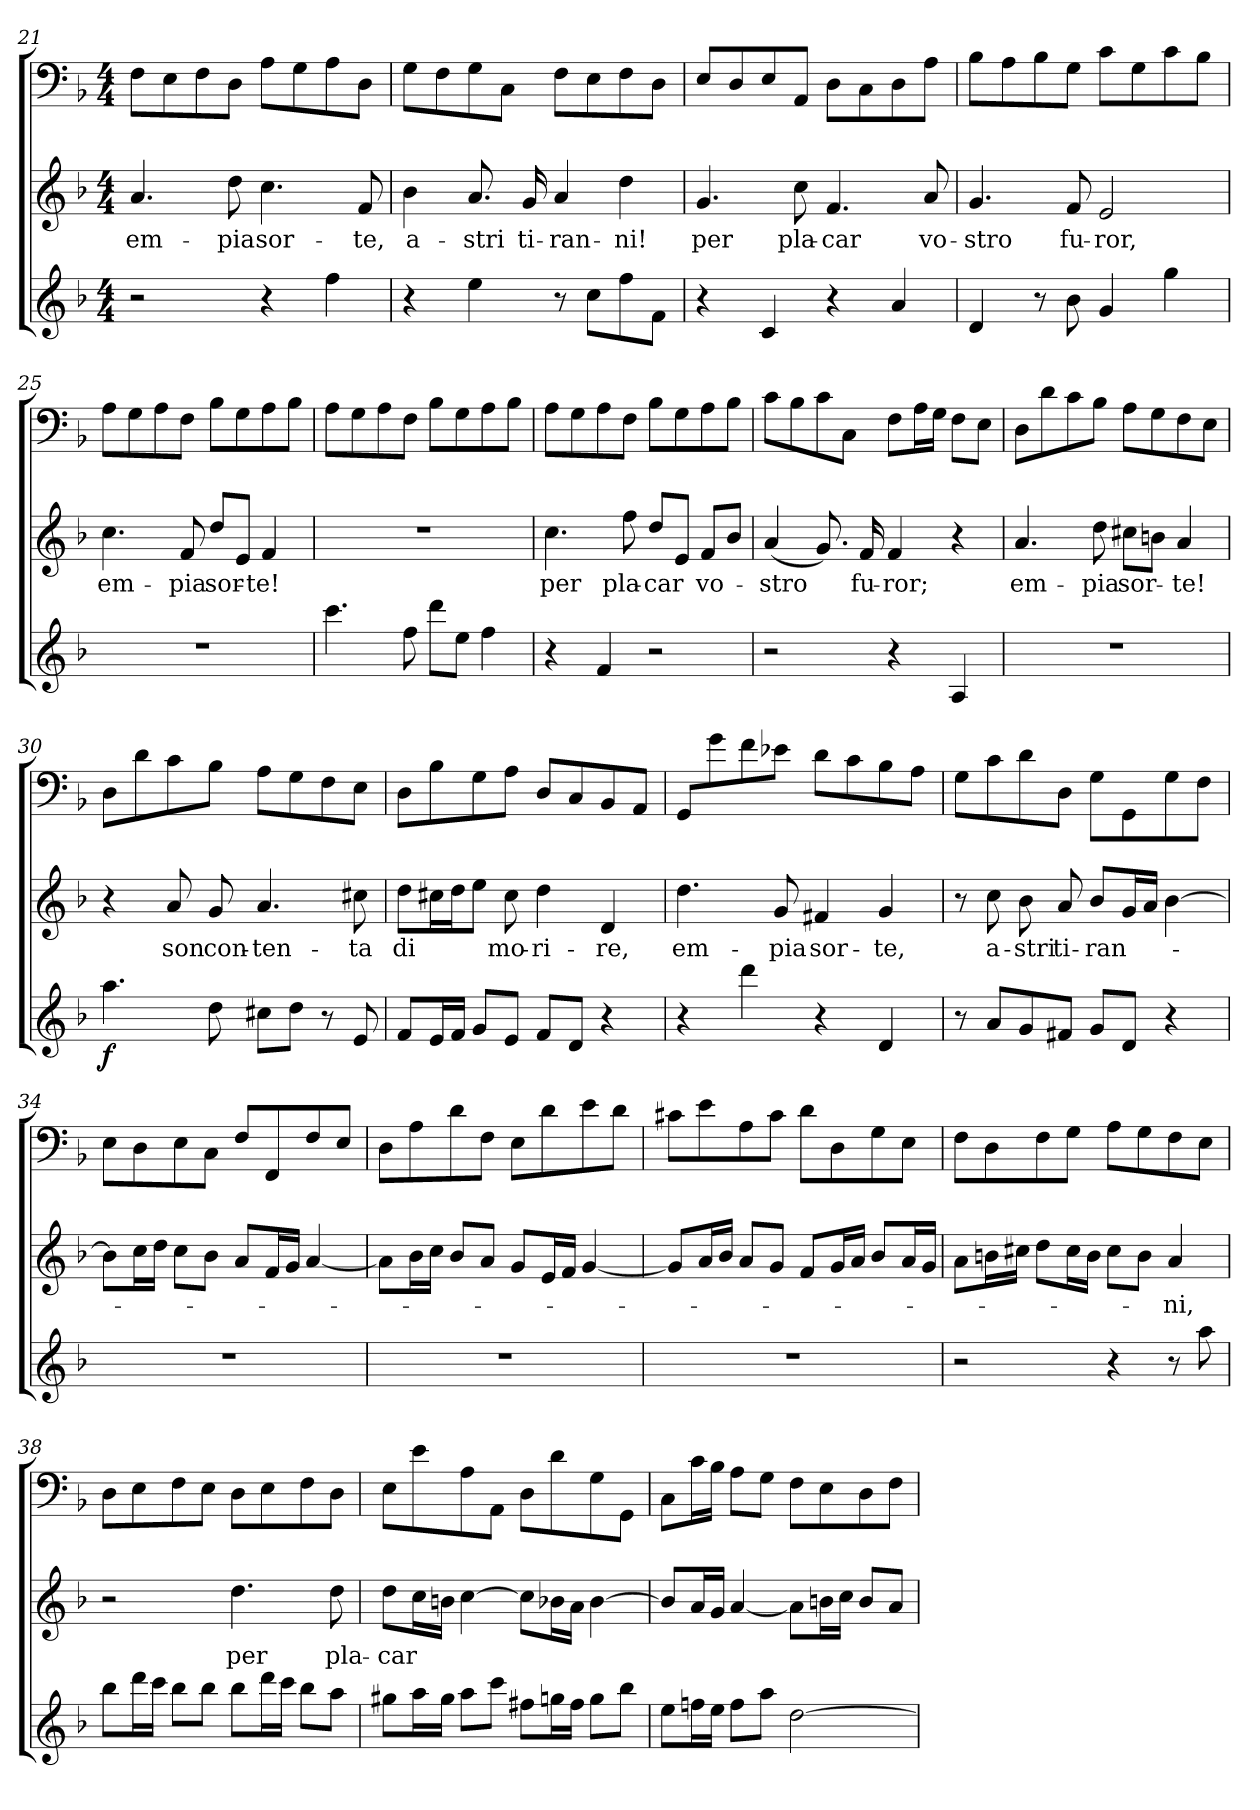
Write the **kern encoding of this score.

**kern	**dynam	**kern	**text	**kern
*part3	*part3	*part2	*part2	*part1
*staff3	*staff3	*staff2	*staff2	*staff1
*clefG2	*	*clefG2	*	*clefF4
*k[b-]	*	*k[b-]	*	*k[b-]
*d:	*	*d:	*	*d:
*M4/4	*	*M4/4	*	*M4/4
=21	=21	=21	=21	=21
2r	.	4.a/	em-	8F\L
.	.	.	.	8E\
.	.	.	.	8F\
.	.	8dd\	-pia	8D\J
4r	.	4.cc\	sor-	8A\L
.	.	.	.	8G\
4ff\	.	.	.	8A\
.	.	8f/	-te,	8D\J
=22	=22	=22	=22	=22
4r	.	4b-\	a-	8G\L
.	.	.	.	8F\
4ee\	.	8.a/	-stri	8G\
.	.	.	.	8C\J
.	.	16g/	ti-	.
8r	.	4a/	-ran-	8F\L
8cc\L	.	.	.	8E\
8ff\	.	4dd\	-ni!	8F\
8f\J	.	.	.	8D\J
=23	=23	=23	=23	=23
4r	.	4.g/	per	8E/L
.	.	.	.	8D/
4c/	.	.	.	8E/
.	.	8cc\	pla-	8AA/J
4r	.	4.f/	-car	8D\L
.	.	.	.	8C\
4a/	.	.	.	8D\
.	.	8a/	vo-	8A\J
=24	=24	=24	=24	=24
4d/	.	4.g/	-stro	8B-\L
.	.	.	.	8A\
8r	.	.	.	8B-\
8b-\	.	8f/	fu-	8G\J
4g/	.	2e/	-ror,	8c\L
.	.	.	.	8G\
4gg\	.	.	.	8c\
.	.	.	.	8B-\J
=25	=25	=25	=25	=25
1r	.	4.cc\	em-	8A\L
.	.	.	.	8G\
.	.	.	.	8A\
.	.	8f/	-pia	8F\J
.	.	8dd/L	sor-	8B-\L
.	.	8e/J	.	8G\
.	.	4f/	-te!	8A\
.	.	.	.	8B-\J
=26	=26	=26	=26	=26
4.ccc\	.	1r	.	8A\L
.	.	.	.	8G\
.	.	.	.	8A\
8ff\	.	.	.	8F\J
8ddd\L	.	.	.	8B-\L
8ee\J	.	.	.	8G\
4ff\	.	.	.	8A\
.	.	.	.	8B-\J
=27	=27	=27	=27	=27
4r	.	4.cc\	per	8A\L
.	.	.	.	8G\
4f/	.	.	.	8A\
.	.	8ff\	pla-	8F\J
2r	.	8dd/L	-car	8B-\L
.	.	8e/J	.	8G\
.	.	8f/L	vo-	8A\
.	.	8b-/J	.	8B-\J
=28	=28	=28	=28	=28
2r	.	(4a/	-stro	8c\L
.	.	.	.	8B-\
.	.	8.g/)	.	8c\
.	.	.	.	8C\J
.	.	16f/	fu-	.
4r	.	4f/	-ror;	8F\L
.	.	.	.	16A\L
.	.	.	.	16G\JJ
4A/	.	4r	.	8F\L
.	.	.	.	8E\J
=29	=29	=29	=29	=29
1r	.	4.a/	em-	8D\L
.	.	.	.	8d\
.	.	.	.	8c\
.	.	8dd\	-pia	8B-\J
.	.	8cc#X\L	sor-	8A\L
.	.	8bn\J	.	8G\
.	.	4a/	-te!	8F\
.	.	.	.	8E\J
=30	=30	=30	=30	=30
4.aa\	f	4r	.	8D\L
.	.	.	.	8d\
.	.	8a/	son	8c\
8dd\	.	8g/	con-	8B-\J
8cc#X\L	.	4.a/	-ten-	8A\L
8dd\J	.	.	.	8G\
8r	.	.	.	8F\
8e/	.	8cc#X\	-ta	8E\J
=31	=31	=31	=31	=31
8f/L	.	8dd\L	di	8D\L
16e/L	.	16cc#X\L	.	8B-\
16f/JJ	.	16dd\J	.	.
8g/L	.	8ee\J	.	8G\
8e/J	.	8cc#\	mo-	8A\J
8f/L	.	4dd\	-ri-	8D/L
8d/J	.	.	.	8C/
4r	.	4d/	-re,	8BB-/
.	.	.	.	8AA/J
=32	=32	=32	=32	=32
4r	.	4.dd\	em-	8GG/L
.	.	.	.	8g\
4ddd\	.	.	.	8f\
.	.	8g/	-pia	8e-X\J
4r	.	4f#X/	sor-	8d\L
.	.	.	.	8c\
4d/	.	4g/	-te,	8B-\
.	.	.	.	8A\J
=33	=33	=33	=33	=33
8r	.	8r	.	8G\L
8a/L	.	8cc\	a-	8c\
8g/	.	8b-\	-stri	8d\
8f#X/J	.	8a/	ti-	8D\J
8g/L	.	8b-/L	-ran-	8G\L
8d/J	.	16g/L	.	8GG\
.	.	16a/JJ	.	.
4r	.	[4b-\	.	8G\
.	.	.	.	8F\J
=34	=34	=34	=34	=34
1r	.	8b-\L]	.	8E\L
.	.	16cc\L	.	8D\
.	.	16dd\JJ	.	.
.	.	8cc\L	.	8E\
.	.	8b-\J	.	8C\J
.	.	8a/L	.	8F/L
.	.	16f/L	.	8FF/
.	.	16g/JJ	.	.
.	.	[4a/	.	8F/
.	.	.	.	8E/J
=35	=35	=35	=35	=35
1r	.	8a\L]	.	8D\L
.	.	16b-\L	.	8A\
.	.	16cc\JJ	.	.
.	.	8b-/L	.	8d\
.	.	8a/J	.	8F\J
.	.	8g/L	.	8E\L
.	.	16e/L	.	8d\
.	.	16f/JJ	.	.
.	.	[4g/	.	8e\
.	.	.	.	8d\J
=36	=36	=36	=36	=36
1r	.	8g/L]	.	8c#X\L
.	.	16a/L	.	8e\
.	.	16b-/JJ	.	.
.	.	8a/L	.	8A\
.	.	8g/J	.	8c#\J
.	.	8f/L	.	8d\L
.	.	16g/L	.	8D\
.	.	16a/JJ	.	.
.	.	8b-/L	.	8G\
.	.	16a/L	.	8E\J
.	.	16g/JJ	.	.
=37	=37	=37	=37	=37
2r	.	8a\L	.	8F\L
.	.	16bn\L	.	8D\
.	.	16cc#X\JJ	.	.
.	.	8dd\L	.	8F\
.	.	16cc#\L	.	8G\J
.	.	16b\JJ	.	.
4r	.	8cc#\L	.	8A\L
.	.	8b\J	.	8G\
8r	.	4a/	-ni,	8F\
8aa\	.	.	.	8E\J
=38	=38	=38	=38	=38
8bb-\L	.	2r	.	8D\L
16ddd\L	.	.	.	8E\
16ccc\JJ	.	.	.	.
8bb-\L	.	.	.	8F\
8bb-\J	.	.	.	8E\J
8bb-\L	.	4.dd\	per	8D\L
16ddd\L	.	.	.	8E\
16ccc\JJ	.	.	.	.
8bb-\L	.	.	.	8F\
8aa\J	.	8dd\	pla-	8D\J
=39	=39	=39	=39	=39
8gg#X\L	.	8dd\L	-car	8E\L
16aa\L	.	16cc\L	.	8e\
16gg#\JJ	.	16bn\JJ	.	.
8aa\L	.	[4cc\	.	8A\
8ccc\J	.	.	.	8AA\J
8ff#X\L	.	8cc\L]	.	8D\L
16ggn\L	.	16b-X\L	.	8d\
16ff#\JJ	.	16a\JJ	.	.
8gg\L	.	[4b-\	.	8G\
8bb-\J	.	.	.	8GG\J
=40	=40	=40	=40	=40
8ee\L	.	8b-/L]	.	8C\L
16ffn\L	.	16a/L	.	16c\L
16ee\JJ	.	16g/JJ	.	16B-\JJ
8ff\L	.	[4a/	.	8A\L
8aa\J	.	.	.	8G\J
[2dd\	.	8a\L]	.	8F\L
.	.	16bn\L	.	8E\
.	.	16cc\JJ	.	.
.	.	8b/L	.	8D\
.	.	8a/J	.	8F\J
=	=	=	=	=
*-	*-	*-	*-	*-
